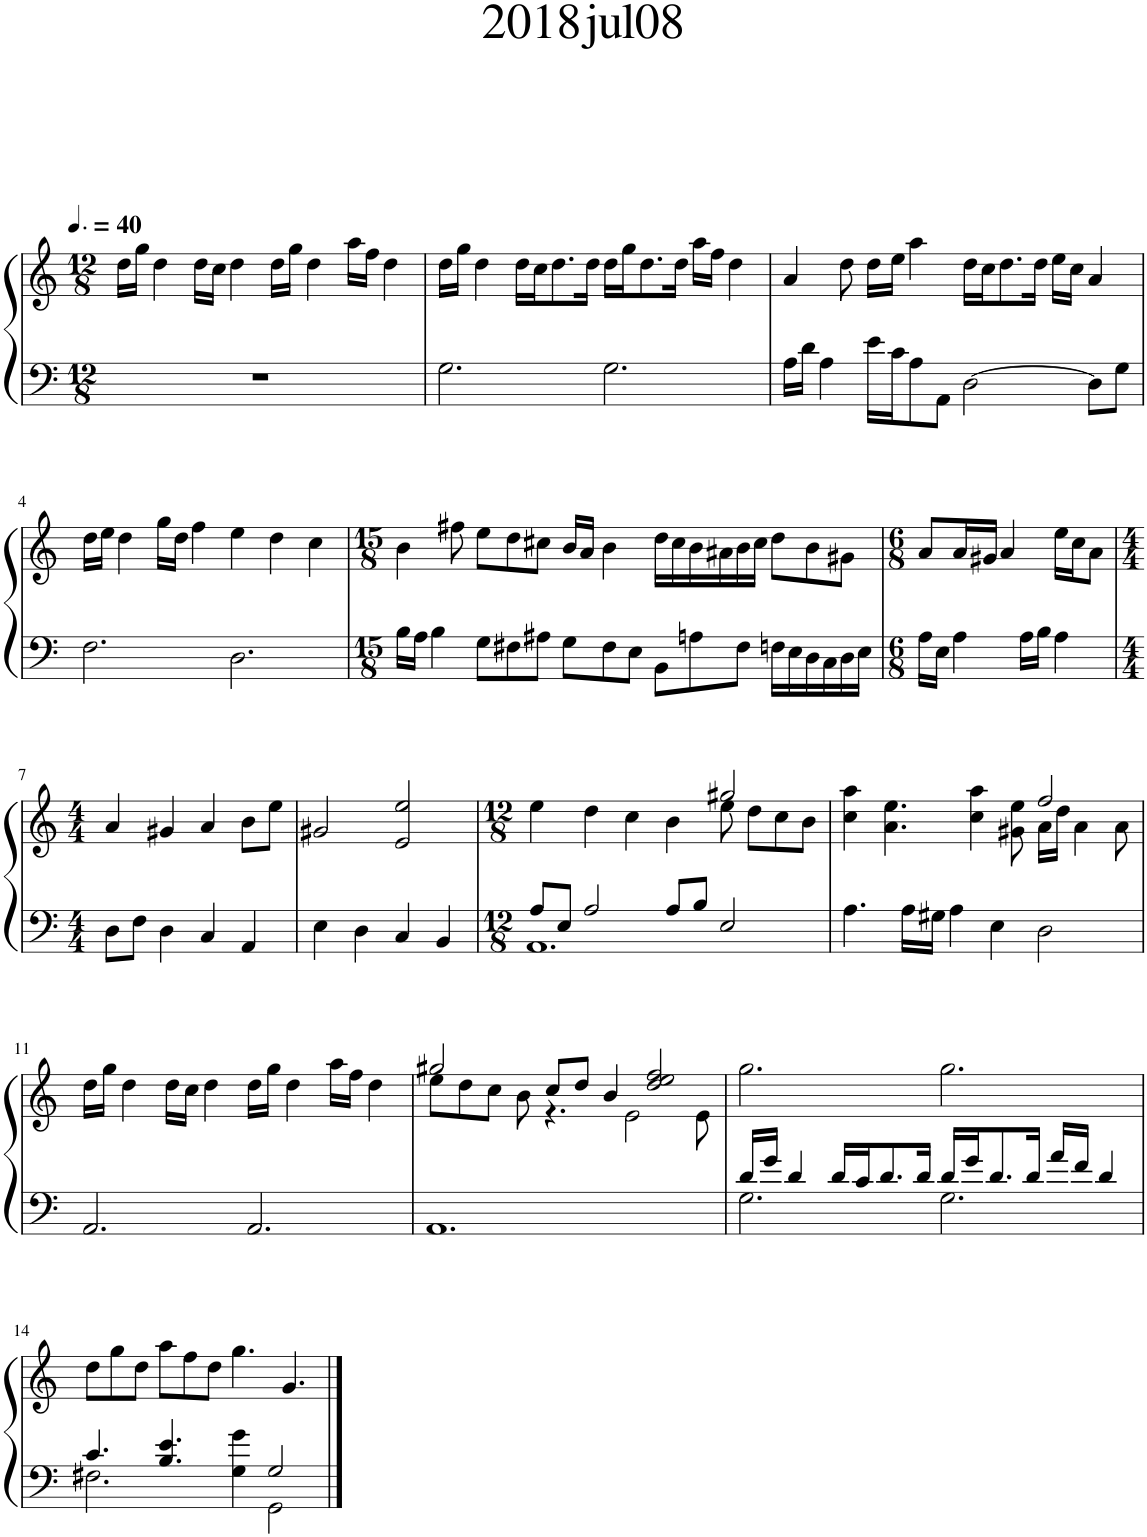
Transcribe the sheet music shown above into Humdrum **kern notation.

**kern	**kern
*part1	*part1
*staff2	*staff1
*I"Piano	*
*I'Pno.	*
*clefF4	*clefG2
*k[]	*k[]
*M12/8	*M12/8
*MM60	*MM60
=1	=1
1.r	16dd\LL
.	16gg\JJ
.	4dd\
.	16dd\LL
.	16cc\JJ
.	4dd\
.	16dd\LL
.	16gg\JJ
.	4dd\
.	16aa\LL
.	16ff\JJ
.	4dd\
=2	=2
2.G\	16dd\LL
.	16gg\JJ
.	4dd\
.	16dd\LL
.	16cc\J
.	8.dd\
.	16dd\Jk
2.G\	16dd\LL
.	16gg\J
.	8.dd\
.	16dd\Jk
.	16aa\LL
.	16ff\JJ
.	4dd\
=3	=3
16A\LL	4a/
16d\JJ	.
4A\	.
.	8dd\
16e\LL	16dd\LL
16c\J	16ee\JJ
8A\	4aa\
8AA\J	.
[2D\	16dd\LL
.	16cc\J
.	8.dd\
.	16dd\Jk
.	16ee\LL
.	16cc\JJ
8D\L]	4a/
8G\J	.
!!LO:LB:g=z
=4	=4
2.F\	16dd\LL
.	16ee\JJ
.	4dd\
.	16gg\LL
.	16dd\JJ
.	4ff\
2.D\	4ee\
.	4dd\
.	4cc\
=5	=5
*M15/8	*M15/8
16B\LL	4b\
16A\JJ	.
4B\	.
.	8ff#X\
8G\L	8ee\L
8F#X\	8dd\
8A#X\J	8cc#X\J
8G\L	16b/LL
.	16a/JJ
8F#\	4b\
8E\J	.
8BB\L	16dd\LL
.	16cc#\
8An\	16b\
.	16a#X\
8F#\J	16b\
.	16cc#\JJ
16Fn\LL	8dd\L
16E\	.
16D\	8b\
16C\	.
16D\	8g#X\J
16E\JJ	.
=6	=6
*M6/8	*M6/8
16A\LL	8a/L
16E\JJ	.
4A\	16a/L
.	16g#X/JJ
.	4a/
16A\LL	.
16B\JJ	.
4A\	16ee\LL
.	16cc\J
.	8a\J
!!LO:LB:g=z
=7	=7
*M4/4	*M4/4
8D\L	4a/
8F\J	.
4D\	4g#X/
4C/	4a/
4AA/	8b\L
.	8ee\J
=8	=8
4E\	2g#X/
4D\	.
4C/	2e/ 2ee/
4BB/	.
=9	=9
*M12/8	*M12/8
*^	*^
8A/L	1.AA	4ee\	1ryy
8E/J	.	.	.
2A/	.	4dd\	.
.	.	4cc\	.
8A/L	.	4b\	.
8B/J	.	.	.
2E/	.	2gg#X/	8ee\
.	.	.	8dd\L
.	.	.	8cc\
.	.	.	8b\J
*v	*v	*	*
=10	=10	=10
4.A\	4cc\ 4aa\	1ryy
.	4.a\ 4.ee\	.
16A\LL	.	.
16G#X\JJ	.	.
4A\	.	.
.	4cc\ 4aa\	.
4E\	.	.
.	8g#X\ 8ee\	.
2D\	2ff/	16a\LL
.	.	16dd\JJ
.	.	4a\
.	.	8a\
*	*v	*v
!!LO:LB:g=z
=11	=11
2.AA/	16dd\LL
.	16gg\JJ
.	4dd\
.	16dd\LL
.	16cc\JJ
.	4dd\
2.AA/	16dd\LL
.	16gg\JJ
.	4dd\
.	16aa\LL
.	16ff\JJ
.	4dd\
=12	=12
*	*^
1.AA	2gg#X/	8ee\L
.	.	8dd\
.	.	8cc\J
.	.	8b\
.	8cc/L	4.r
.	8dd/J	.
.	4b/	.
.	.	2e\
.	2dd/ 2ee/ 2ff/	.
.	.	8e\
*	*v	*v
=13	=13
*^	*
16d/LL	2.G\	2.gg\
16g/JJ	.	.
4d/	.	.
16d/LL	.	.
16c/J	.	.
8.d/	.	.
16d/Jk	.	.
16d/LL	2.G\	2.gg\
16g/J	.	.
8.d/	.	.
16d/Jk	.	.
16a/LL	.	.
16f/JJ	.	.
4d/	.	.
!!LO:LB:g=z
=14	=14	=14
4.c/	2.F#X\	8dd\L
.	.	8gg\
.	.	8dd\J
4.B/ 4.e/	.	8aa\L
.	.	8ff\
.	.	8dd\J
4G\ 4g\	4ryy	4.gg\
2G/	2GG\	.
.	.	4.g/
*v	*v	*
==	==
*-	*-
